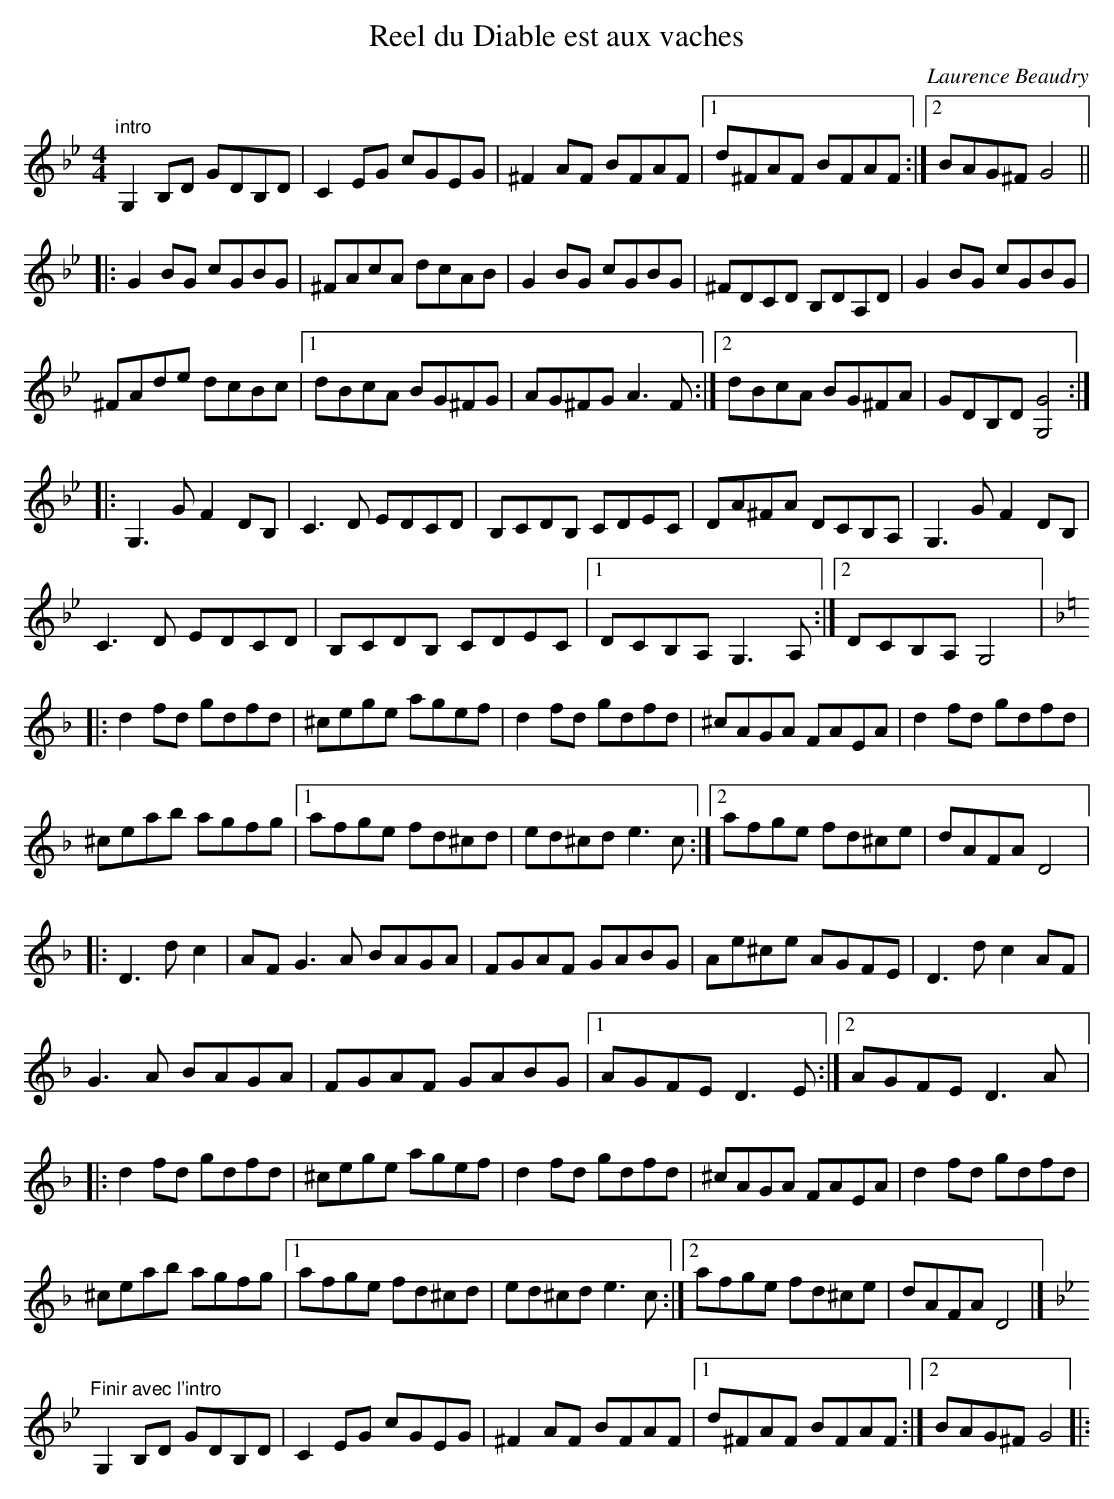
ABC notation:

X:1'1'
T:Reel du Diable est aux vaches
C:Laurence Beaudry
M:4/4
L:1/8
K:Gmin
"intro" G,2B,D GDB,D | C2EG cGEG | ^F2AF BFAF |1 d^FAF BFAF :|2 BAG^F G4 ||:
G2BG cGBG | ^FAcA dcAB | G2BG cGBG | ^FDCD B,DA,D | G2BG cGBG |
^FAde dcBc |1 dBcA BG^FG | AG^FG A3F :|2 dBcA BG^FA | GDB,D [G,G]4 ::
G,3G F2DB, | C3 D EDCD | B,CDB, CDEC | DA^FA DCB,A, | G,3G F2DB, |
C3D EDCD | B,CDB, CDEC |1 DCB,A, G,3A, :|2 DCB,A, G,4 |:
K:Dmin
d2fd gdfd | ^cege agef | d2fd gdfd | ^cAGA FAEA | d2fd gdfd |
^ceab agfg |1 afge fd^cd | ed^cd e3c :|2 afge fd^ce | dAFA D4 |:
D3d c2 | AF G3 A BAGA | FGAF GABG | Ae^ce AGFE | D3d c2AF |
G3A BAGA | FGAF GABG |1 AGFE D3E :|2 AGFE D3A |:
d2fd gdfd | ^cege agef | d2fd gdfd | ^cAGA FAEA |d2fd gdfd |
^ceab agfg |1 afge fd^cd | ed^cd e3c :|2 afge fd^ce |dAFA D4|]
K:Gmin
"Finir avec l'intro" G,2B,D GDB,D | C2EG cGEG | ^F2AF BFAF |1 d^FAF BFAF :|2 BAG^F G4 ||:
